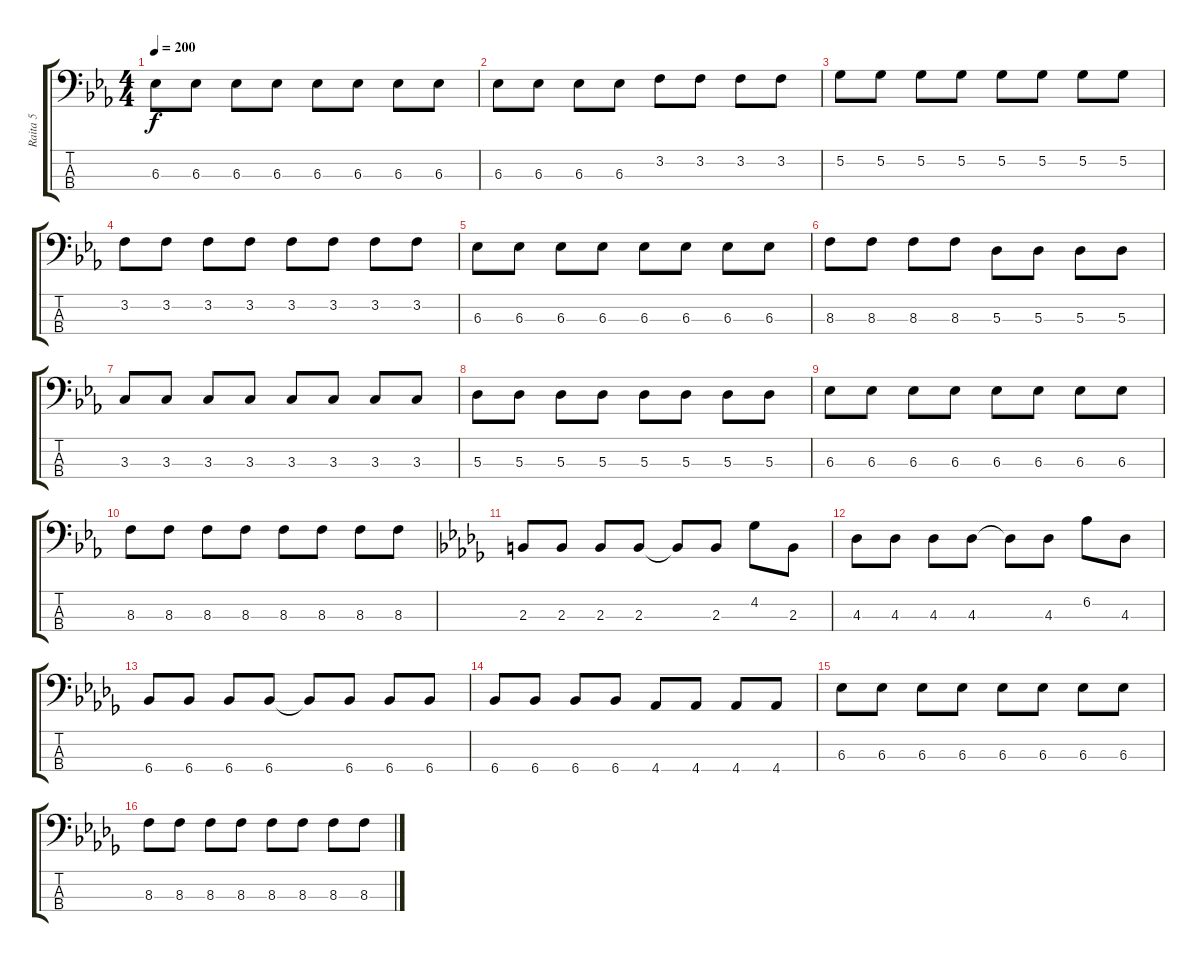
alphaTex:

\track ("Raita 5" "Raita 5") {instrument electricbassfinger}
\staff {score tabs}
\tuning (G2 D2 A1 E1) {hide}
\ts (4 4)
\tempo 200
\clef f4
\ks eb
6.3.8{dy f} 6.3.8 6.3.8 6.3.8 6.3.8 6.3.8 6.3.8 6.3.8 |
6.3.8 6.3.8 6.3.8 6.3.8 3.2.8 3.2.8 3.2.8 3.2.8 |
5.2.8 5.2.8 5.2.8 5.2.8 5.2.8 5.2.8 5.2.8 5.2.8 |
3.2.8 3.2.8 3.2.8 3.2.8 3.2.8 3.2.8 3.2.8 3.2.8 |
6.3.8 6.3.8 6.3.8 6.3.8 6.3.8 6.3.8 6.3.8 6.3.8 |
8.3.8 8.3.8 8.3.8 8.3.8 5.3.8 5.3.8 5.3.8 5.3.8 |
3.3.8 3.3.8 3.3.8 3.3.8 3.3.8 3.3.8 3.3.8 3.3.8 |
5.3.8 5.3.8 5.3.8 5.3.8 5.3.8 5.3.8 5.3.8 5.3.8 |
6.3.8 6.3.8 6.3.8 6.3.8 6.3.8 6.3.8 6.3.8 6.3.8 |
8.3.8 8.3.8 8.3.8 8.3.8 8.3.8 8.3.8 8.3.8 8.3.8 |
\ks db
2.3.8 2.3.8 2.3.8 2.3.8 2.3{t}.8 2.3.8 4.2.8 2.3.8 |
4.3.8 4.3.8 4.3.8 4.3.8 4.3{t}.8 4.3.8 6.2.8 4.3.8 |
6.4.8 6.4.8 6.4.8 6.4.8 6.4{t}.8 6.4.8 6.4.8 6.4.8 |
6.4.8 6.4.8 6.4.8 6.4.8 4.4.8 4.4.8 4.4.8 4.4.8 |
6.3.8 6.3.8 6.3.8 6.3.8 6.3.8 6.3.8 6.3.8 6.3.8 |
8.3.8 8.3.8 8.3.8 8.3.8 8.3.8 8.3.8 8.3.8 8.3.8
